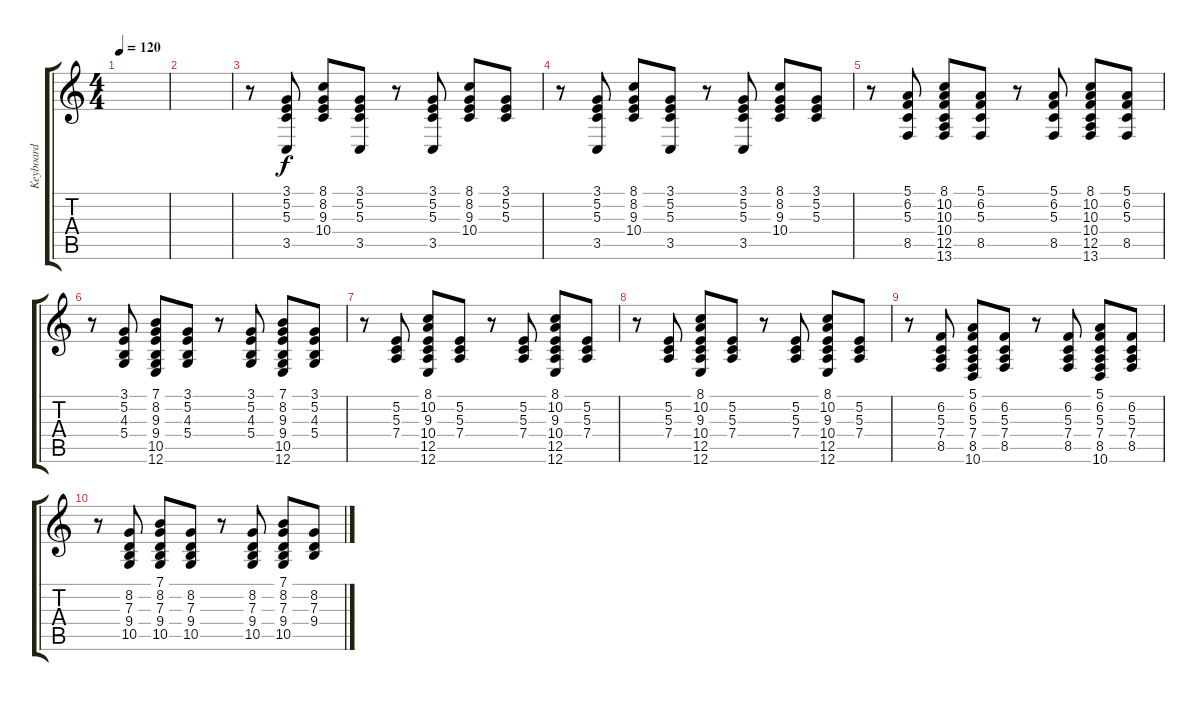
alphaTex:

\track ("Keyboard" "Keyboard") {instrument acousticgrandpiano}
\staff {score tabs}
\tuning (E4 B3 G3 D3 A2 E2) {hide}
\ts (4 4)
\tempo 120
\clef g2
\ks aminor
|
|
r.8 (3.1 5.2 5.3 3.5).8 (8.1 8.2 9.3 10.4).8 (3.1 5.2 5.3 3.5).8 r.8 (3.1 5.2 5.3 3.5).8 (8.1 8.2 9.3 10.4).8 (3.1 5.2 5.3).8 |
r.8 (3.1 5.2 5.3 3.5).8 (8.1 8.2 9.3 10.4).8 (3.1 5.2 5.3 3.5).8 r.8 (3.1 5.2 5.3 3.5).8 (8.1 8.2 9.3 10.4).8 (3.1 5.2 5.3).8 |
r.8 (5.1 6.2 5.3 8.5).8 (8.1 10.2 10.3 10.4 12.5 13.6).8 (5.1 6.2 5.3 8.5).8 r.8 (5.1 6.2 5.3 8.5).8 (8.1 10.2 10.3 10.4 12.5 13.6).8 (5.1 6.2 5.3 8.5).8 |
r.8 (3.1 5.2 4.3 5.4).8 (7.1 8.2 9.3 9.4 10.5 12.6).8 (3.1 5.2 4.3 5.4).8 r.8 (3.1 5.2 4.3 5.4).8 (7.1 8.2 9.3 9.4 10.5 12.6).8 (3.1 5.2 4.3 5.4).8 |
r.8 (5.2 5.3 7.4).8 (8.1 10.2 9.3 10.4 12.5 12.6).8 (5.2 5.3 7.4).8 r.8 (5.2 5.3 7.4).8 (8.1 10.2 9.3 10.4 12.5 12.6).8 (5.2 5.3 7.4).8 |
r.8 (5.2 5.3 7.4).8 (8.1 10.2 9.3 10.4 12.5 12.6).8 (5.2 5.3 7.4).8 r.8 (5.2 5.3 7.4).8 (8.1 10.2 9.3 10.4 12.5 12.6).8 (5.2 5.3 7.4).8 |
r.8 (6.2 5.3 7.4 8.5).8 (5.1 6.2 5.3 7.4 8.5 10.6).8 (6.2 5.3 7.4 8.5).8 r.8 (6.2 5.3 7.4 8.5).8 (5.1 6.2 5.3 7.4 8.5 10.6).8 (6.2 5.3 7.4 8.5).8 |
r.8 (8.2 7.3 9.4 10.5).8 (7.1 8.2 7.3 9.4 10.5).8 (8.2 7.3 9.4 10.5).8 r.8 (8.2 7.3 9.4 10.5).8 (7.1 8.2 7.3 9.4 10.5).8 (8.2 7.3 9.4).8
